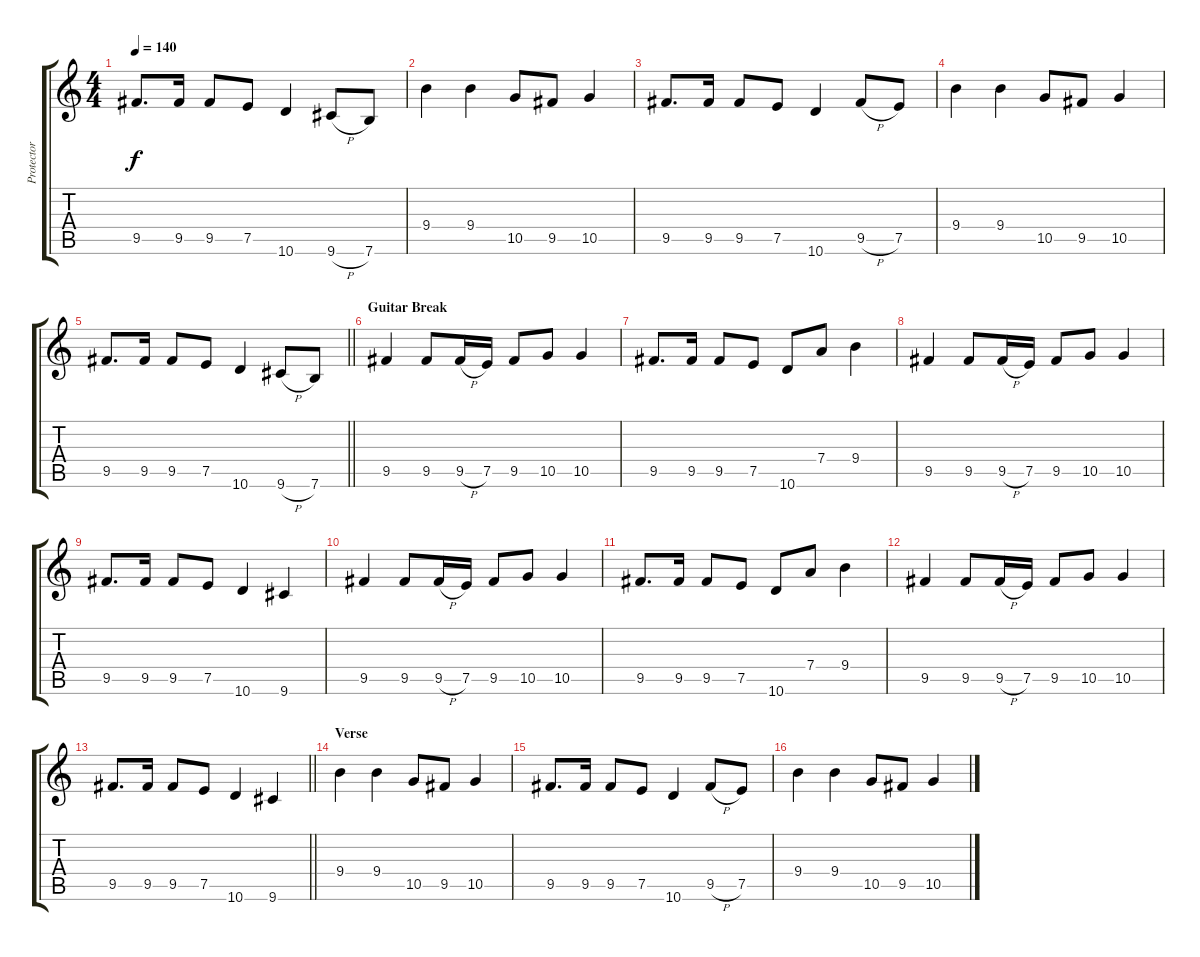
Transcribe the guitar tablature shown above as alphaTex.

\track ("Protector of All Endless Sleeps" "Protector ") {instrument overdrivenguitar}
\staff {score tabs}
\tuning (E4 B3 G3 D3 A2 E2) {hide}
\ts (4 4)
\tempo 140
\clef g2
\ks c
9.5.8{d dy f} 9.5.16 9.5.8 7.5.8 10.6.4 9.6{h}.8 7.6.8 |
9.4.4 9.4.4 10.5.8 9.5.8 10.5.4 |
9.5.8{d} 9.5.16 9.5.8 7.5.8 10.6.4 9.5{h}.8 7.5.8 |
9.4.4 9.4.4 10.5.8 9.5.8 10.5.4 |
\barLineRight lightlight
9.5.8{d} 9.5.16 9.5.8 7.5.8 10.6.4 9.6{h}.8 7.6.8 |
\section ("" "Guitar Break")
9.5.4 9.5.8 9.5{h}.16 7.5.16 9.5.8 10.5.8 10.5.4 |
9.5.8{d} 9.5.16 9.5.8 7.5.8 10.6.8 7.4.8 9.4.4 |
9.5.4 9.5.8 9.5{h}.16 7.5.16 9.5.8 10.5.8 10.5.4 |
9.5.8{d} 9.5.16 9.5.8 7.5.8 10.6.4 9.6.4 |
9.5.4 9.5.8 9.5{h}.16 7.5.16 9.5.8 10.5.8 10.5.4 |
9.5.8{d} 9.5.16 9.5.8 7.5.8 10.6.8 7.4.8 9.4.4 |
9.5.4 9.5.8 9.5{h}.16 7.5.16 9.5.8 10.5.8 10.5.4 |
\barLineRight lightlight
9.5.8{d} 9.5.16 9.5.8 7.5.8 10.6.4 9.6.4 |
\section ("" "Verse")
9.4.4 9.4.4 10.5.8 9.5.8 10.5.4 |
9.5.8{d} 9.5.16 9.5.8 7.5.8 10.6.4 9.5{h}.8 7.5.8 |
9.4.4 9.4.4 10.5.8 9.5.8 10.5.4
